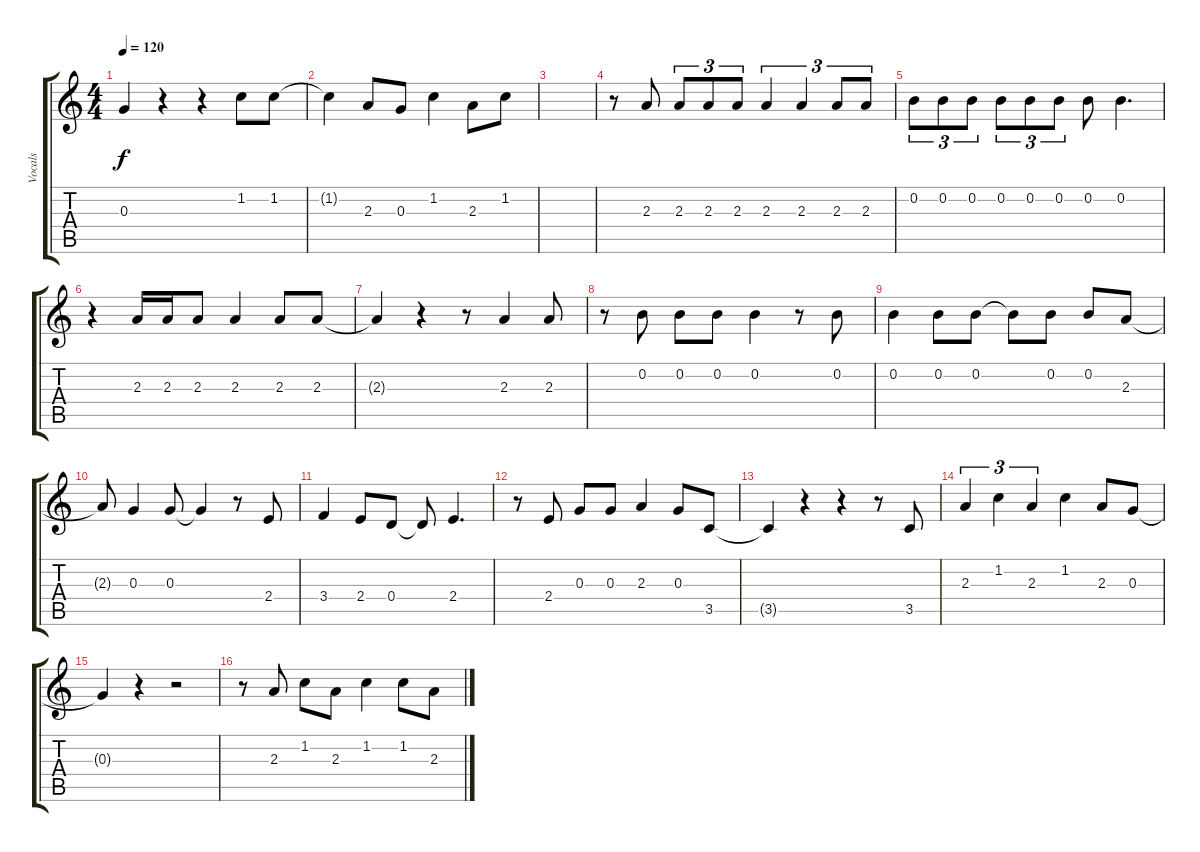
\track ("Vocals" "Vocals") {instrument acousticguitarsteel}
\staff {score tabs}
\tuning (E4 B3 G3 D3 A2 E2) {hide}
\ts (4 4)
\tempo 120
\clef g2
\ks c
0.3{t}.4{dy f} r.4 r.4 1.2.8 1.2.8 |
1.2{t}.4 2.3.8 0.3.8 1.2.4 2.3.8 1.2.8 |
|
r.8 2.3.8 2.3.8{tu (3 2)} 2.3.8{tu (3 2)} 2.3.8{tu (3 2)} 2.3.4{tu (3 2)} 2.3.4{tu (3 2)} 2.3.8{tu (3 2)} 2.3.8{tu (3 2)} |
0.2.8{tu (3 2)} 0.2.8{tu (3 2)} 0.2.8{tu (3 2)} 0.2.8{tu (3 2)} 0.2.8{tu (3 2)} 0.2.8{tu (3 2)} 0.2.8 0.2.4{d} |
r.4 2.3.16 2.3.16 2.3.8 2.3.4 2.3.8 2.3.8 |
2.3{t}.4 r.4 r.8 2.3.4 2.3.8 |
r.8 0.2.8 0.2.8 0.2.8 0.2.4 r.8 0.2.8 |
0.2.4 0.2.8 0.2.8 0.2{t}.8 0.2.8 0.2.8 2.3.8 |
2.3{t}.8 0.3.4 0.3.8 0.3{t}.4 r.8 2.4.8 |
3.4.4 2.4.8 0.4.8 0.4{t}.8 2.4.4{d} |
r.8 2.4.8 0.3.8 0.3.8 2.3.4 0.3.8 3.5.8 |
3.5{t}.4 r.4 r.4 r.8 3.5.8 |
2.3.4{tu (3 2)} 1.2.4{tu (3 2)} 2.3.4{tu (3 2)} 1.2.4 2.3.8 0.3.8 |
0.3{t}.4 r.4 r.2 |
r.8 2.3.8 1.2.8 2.3.8 1.2.4 1.2.8 2.3.8
